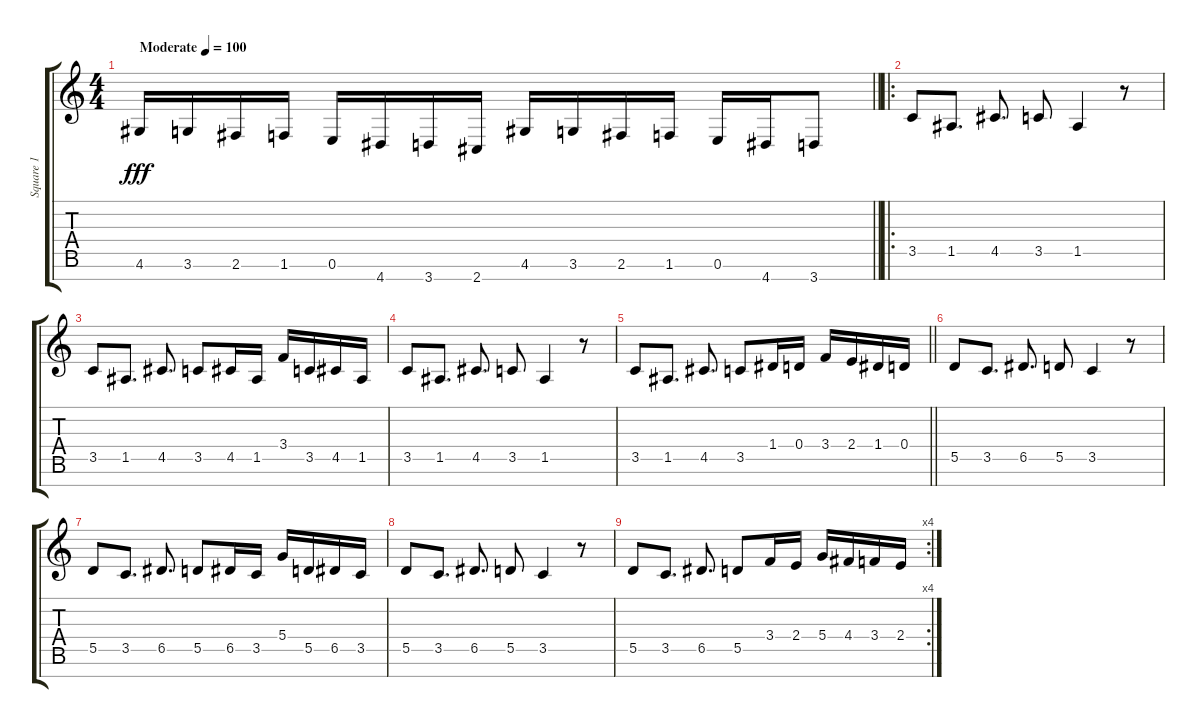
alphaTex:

\track ("Square 1" "Square 1") {instrument electricguitarjazz}
\staff {score tabs}
\tuning (E4 B3 G3 D3 A2 E2 B1) {hide}
\ts (4 4)
\tempo (100 "Moderate")
\clef g2
\barLineRight lightlight
\ks c
4.6.16{dy fff instrument electricguitarjazz} 3.6.16 2.6.16 1.6.16 0.6.16 4.7.16 3.7.16 2.7.16 4.6.16 3.6.16 2.6.16 1.6.16 0.6.16 4.7.16 3.7.8 |
\ro
\section ("" "")
3.5.8 1.5.8{d} 4.5.8{d} 3.5.8 1.5.4 r.8 |
3.5.8 1.5.8{d} 4.5.8{d} 3.5.8 4.5.16 1.5.16 3.4.16 3.5.16 4.5.16 1.5.16 |
3.5.8 1.5.8{d} 4.5.8{d} 3.5.8 1.5.4 r.8 |
\barLineRight lightlight
3.5.8 1.5.8{d} 4.5.8{d} 3.5.8 1.4.16 0.4.16 3.4.16 2.4.16 1.4.16 0.4.16 |
\section ("" "")
5.5.8 3.5.8{d} 6.5.8{d} 5.5.8 3.5.4 r.8 |
5.5.8 3.5.8{d} 6.5.8{d} 5.5.8 6.5.16 3.5.16 5.4.16 5.5.16 6.5.16 3.5.16 |
5.5.8 3.5.8{d} 6.5.8{d} 5.5.8 3.5.4 r.8 |
\rc 4
5.5.8 3.5.8{d} 6.5.8{d} 5.5.8 3.4.16 2.4.16 5.4.16 4.4.16 3.4.16 2.4.16
